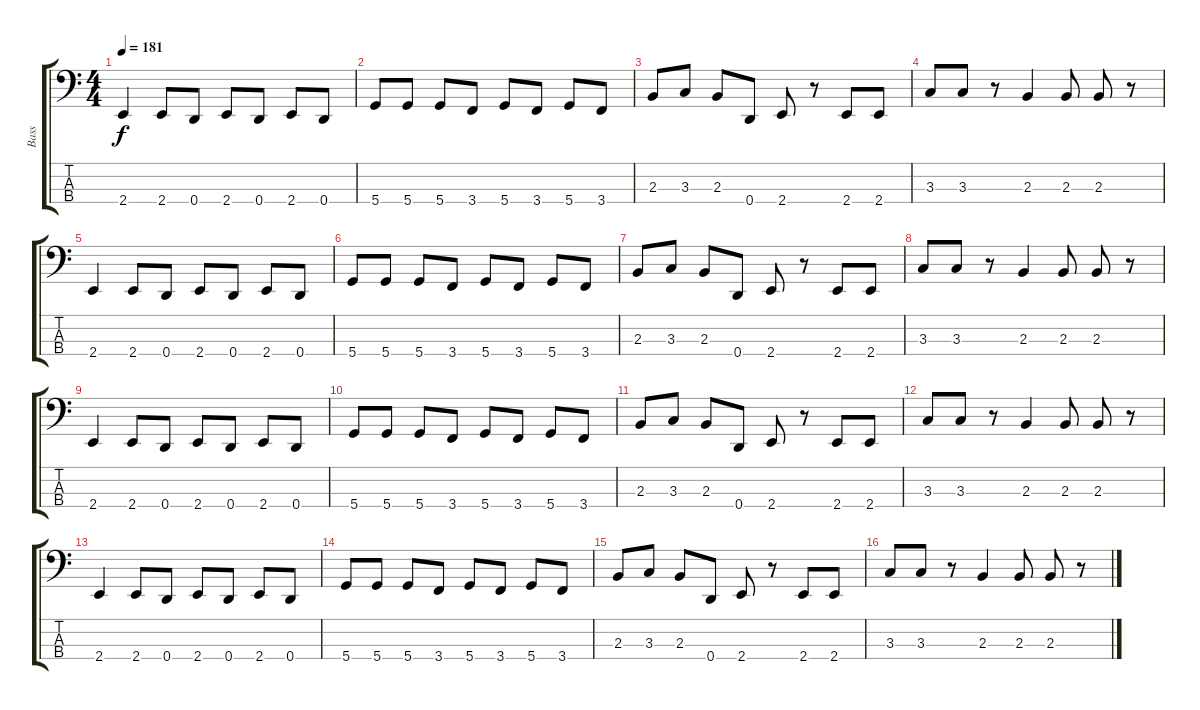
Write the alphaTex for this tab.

\track ("Bass" "Bass") {instrument electricbassfinger}
\staff {score tabs}
\tuning (G2 D2 A1 D1) {hide}
\ts (4 4)
\tempo 181
\clef f4
\ks c
2.4.4{dy f} 2.4.8 0.4.8 2.4.8 0.4.8 2.4.8 0.4.8 |
5.4.8 5.4.8 5.4.8 3.4.8 5.4.8 3.4.8 5.4.8 3.4.8 |
2.3.8 3.3.8 2.3.8 0.4.8 2.4.8 r.8 2.4.8 2.4.8 |
3.3.8 3.3.8 r.8 2.3.4 2.3.8 2.3.8 r.8 |
2.4.4 2.4.8 0.4.8 2.4.8 0.4.8 2.4.8 0.4.8 |
5.4.8 5.4.8 5.4.8 3.4.8 5.4.8 3.4.8 5.4.8 3.4.8 |
2.3.8 3.3.8 2.3.8 0.4.8 2.4.8 r.8 2.4.8 2.4.8 |
3.3.8 3.3.8 r.8 2.3.4 2.3.8 2.3.8 r.8 |
2.4.4 2.4.8 0.4.8 2.4.8 0.4.8 2.4.8 0.4.8 |
5.4.8 5.4.8 5.4.8 3.4.8 5.4.8 3.4.8 5.4.8 3.4.8 |
2.3.8 3.3.8 2.3.8 0.4.8 2.4.8 r.8 2.4.8 2.4.8 |
3.3.8 3.3.8 r.8 2.3.4 2.3.8 2.3.8 r.8 |
2.4.4 2.4.8 0.4.8 2.4.8 0.4.8 2.4.8 0.4.8 |
5.4.8 5.4.8 5.4.8 3.4.8 5.4.8 3.4.8 5.4.8 3.4.8 |
2.3.8 3.3.8 2.3.8 0.4.8 2.4.8 r.8 2.4.8 2.4.8 |
3.3.8 3.3.8 r.8 2.3.4 2.3.8 2.3.8 r.8
